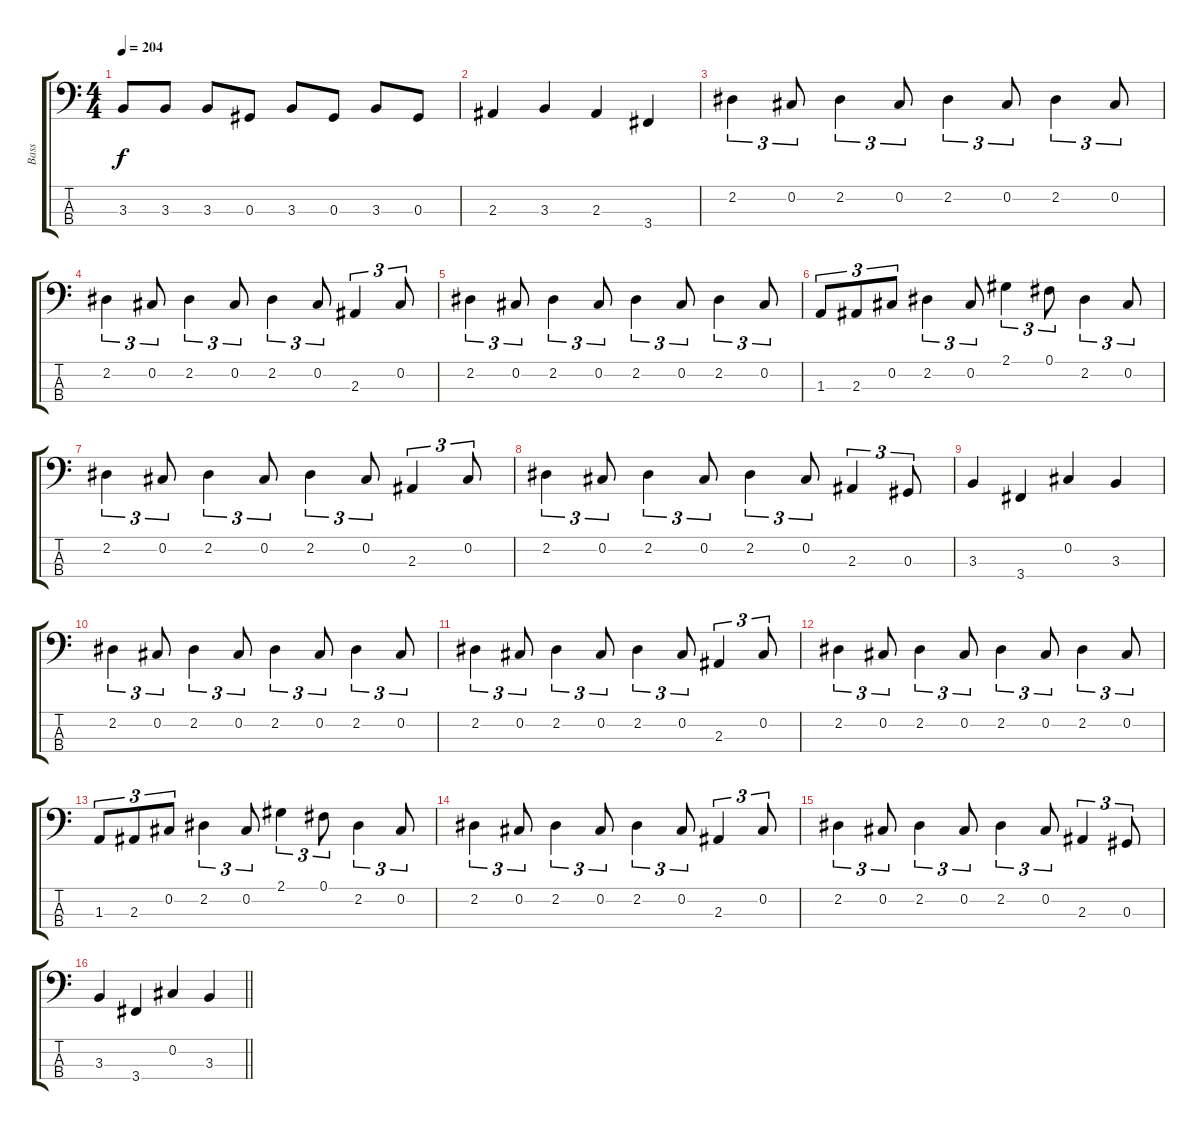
\track ("Bass" "Bass") {instrument electricbasspick}
\staff {score tabs}
\tuning (Gb2 Db2 Ab1 Eb1) {hide}
\ts (4 4)
\tempo 204
\clef f4
\ks c
3.3.8{dy f} 3.3.8 3.3.8 0.3.8 3.3.8 0.3.8 3.3.8 0.3.8 |
2.3.4 3.3.4 2.3.4 3.4.4 |
2.2.4{tu (3 2)} 0.2.8{tu (3 2)} 2.2.4{tu (3 2)} 0.2.8{tu (3 2)} 2.2.4{tu (3 2)} 0.2.8{tu (3 2)} 2.2.4{tu (3 2)} 0.2.8{tu (3 2)} |
2.2.4{tu (3 2)} 0.2.8{tu (3 2)} 2.2.4{tu (3 2)} 0.2.8{tu (3 2)} 2.2.4{tu (3 2)} 0.2.8{tu (3 2)} 2.3.4{tu (3 2)} 0.2.8{tu (3 2)} |
2.2.4{tu (3 2)} 0.2.8{tu (3 2)} 2.2.4{tu (3 2)} 0.2.8{tu (3 2)} 2.2.4{tu (3 2)} 0.2.8{tu (3 2)} 2.2.4{tu (3 2)} 0.2.8{tu (3 2)} |
1.3.8{tu (3 2)} 2.3.8{tu (3 2)} 0.2.8{tu (3 2)} 2.2.4{tu (3 2)} 0.2.8{tu (3 2)} 2.1.4{tu (3 2)} 0.1.8{tu (3 2)} 2.2.4{tu (3 2)} 0.2.8{tu (3 2)} |
2.2.4{tu (3 2)} 0.2.8{tu (3 2)} 2.2.4{tu (3 2)} 0.2.8{tu (3 2)} 2.2.4{tu (3 2)} 0.2.8{tu (3 2)} 2.3.4{tu (3 2)} 0.2.8{tu (3 2)} |
2.2.4{tu (3 2)} 0.2.8{tu (3 2)} 2.2.4{tu (3 2)} 0.2.8{tu (3 2)} 2.2.4{tu (3 2)} 0.2.8{tu (3 2)} 2.3.4{tu (3 2)} 0.3.8{tu (3 2)} |
3.3.4 3.4.4 0.2.4 3.3.4 |
2.2.4{tu (3 2)} 0.2.8{tu (3 2)} 2.2.4{tu (3 2)} 0.2.8{tu (3 2)} 2.2.4{tu (3 2)} 0.2.8{tu (3 2)} 2.2.4{tu (3 2)} 0.2.8{tu (3 2)} |
2.2.4{tu (3 2)} 0.2.8{tu (3 2)} 2.2.4{tu (3 2)} 0.2.8{tu (3 2)} 2.2.4{tu (3 2)} 0.2.8{tu (3 2)} 2.3.4{tu (3 2)} 0.2.8{tu (3 2)} |
2.2.4{tu (3 2)} 0.2.8{tu (3 2)} 2.2.4{tu (3 2)} 0.2.8{tu (3 2)} 2.2.4{tu (3 2)} 0.2.8{tu (3 2)} 2.2.4{tu (3 2)} 0.2.8{tu (3 2)} |
1.3.8{tu (3 2)} 2.3.8{tu (3 2)} 0.2.8{tu (3 2)} 2.2.4{tu (3 2)} 0.2.8{tu (3 2)} 2.1.4{tu (3 2)} 0.1.8{tu (3 2)} 2.2.4{tu (3 2)} 0.2.8{tu (3 2)} |
2.2.4{tu (3 2)} 0.2.8{tu (3 2)} 2.2.4{tu (3 2)} 0.2.8{tu (3 2)} 2.2.4{tu (3 2)} 0.2.8{tu (3 2)} 2.3.4{tu (3 2)} 0.2.8{tu (3 2)} |
2.2.4{tu (3 2)} 0.2.8{tu (3 2)} 2.2.4{tu (3 2)} 0.2.8{tu (3 2)} 2.2.4{tu (3 2)} 0.2.8{tu (3 2)} 2.3.4{tu (3 2)} 0.3.8{tu (3 2)} |
\barLineRight lightlight
3.3.4 3.4.4 0.2.4 3.3.4
